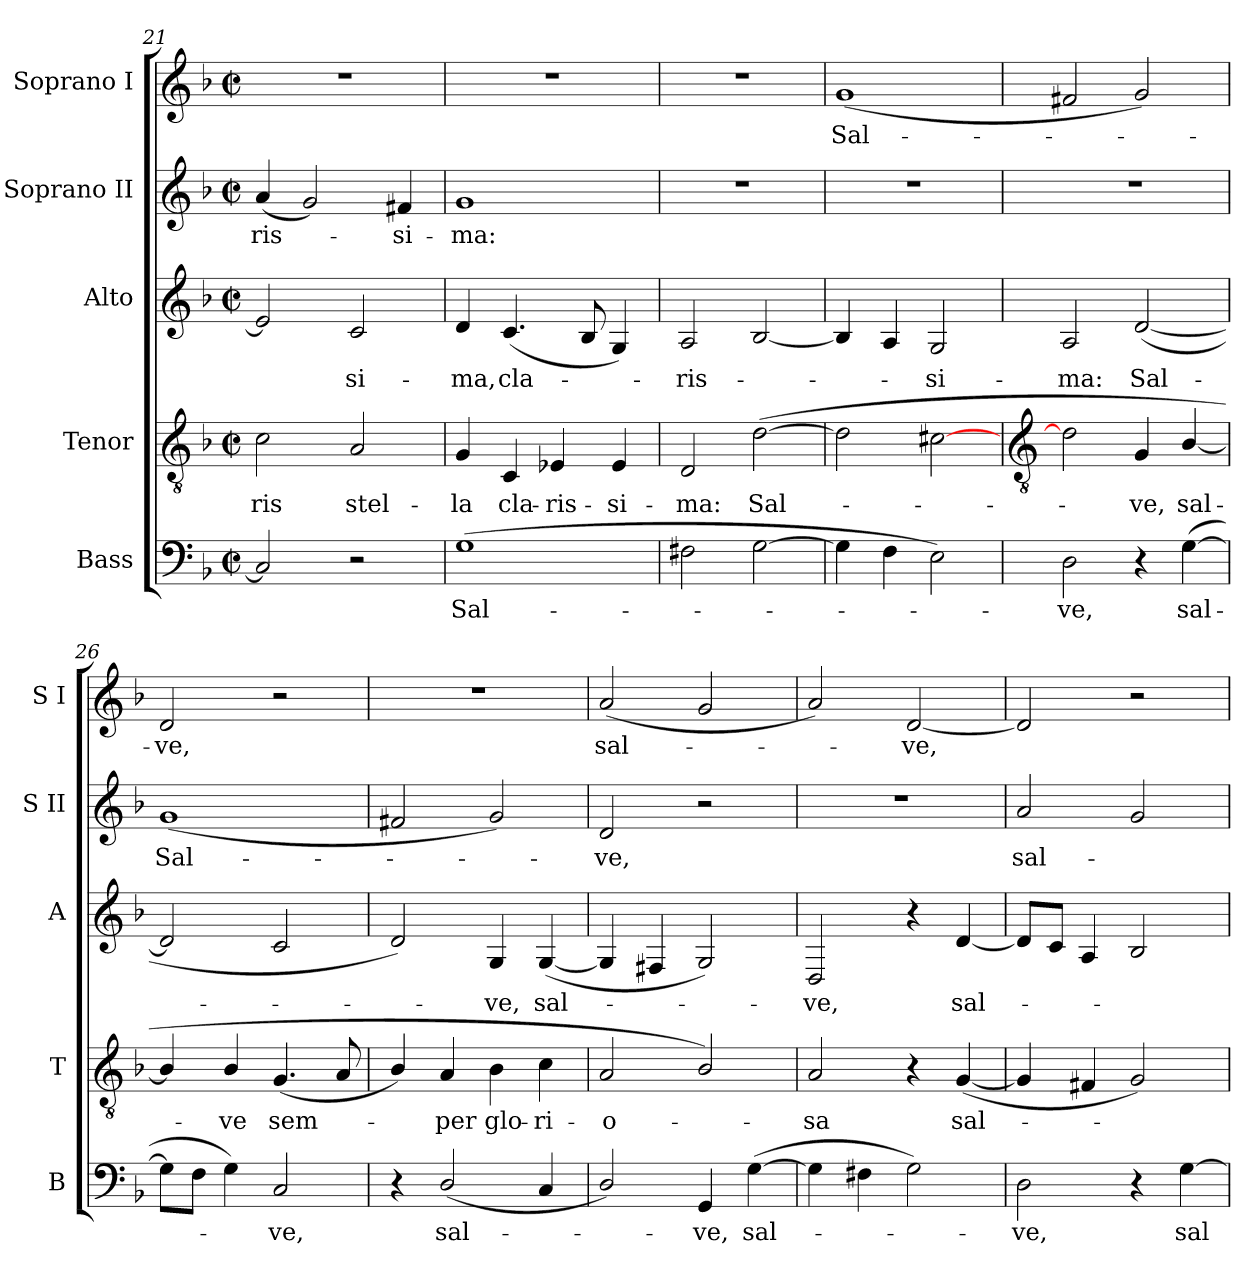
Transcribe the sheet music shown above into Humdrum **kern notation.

**kern	**text	**kern	**text	**kern	**text	**kern	**text	**kern	**text
*part5	*part5	*part4	*part4	*part3	*part3	*part2	*part2	*part1	*part1
*staff5	*staff5	*staff4	*staff4	*staff3	*staff3	*staff2	*staff2	*staff1	*staff1
*I"Bass	*	*I"Tenor	*	*I"Alto	*	*I"Soprano II	*	*I"Soprano I	*
*I'B	*	*I'T	*	*I'A	*	*I'S II	*	*I'S I	*
*clefF4	*	*clefGv2	*	*clefG2	*	*clefG2	*	*clefG2	*
*k[b-]	*	*k[b-]	*	*k[b-]	*	*k[b-]	*	*k[b-]	*
*F:	*	*F:	*	*F:	*	*F:	*	*F:	*
*M2/2	*	*M2/2	*	*M2/2	*	*M2/2	*	*M2/2	*
*met(c|)	*	*met(c|)	*	*met(c|)	*	*met(c|)	*	*met(c|)	*
=21	=21	=21	=21	=21	=21	=21	=21	=21	=21
!	!	!	!LO:LY:b	!	!	!	!LO:LY:b	!	!
2C]	.	2c	-ris	2e-]	.	(<4a	-ris-	1r	.
.	.	.	.	.	.	2g)	.	.	.
!	!	!	!LO:LY:b	!	!LO:LY:b	!	!	!	!
2r	.	2A	stel-	2c	si-	.	.	.	.
!	!	!	!	!	!	!	!LO:LY:b	!	!
.	.	.	.	.	.	4f#X	si-	.	.
=22	=22	=22	=22	=22	=22	=22	=22	=22	=22
!	!LO:LY:b	!	!LO:LY:b	!	!LO:LY:b	!	!LO:LY:b	!	!
(>1G	Sal-	4G	-la	4d	-ma,	1g	-ma:	1r	.
!	!	!	!LO:LY:b	!	!LO:LY:b	!	!	!	!
.	.	4C	cla-	(<4.c	cla-	.	.	.	.
!	!	!	!LO:LY:b	!	!	!	!	!	!
.	.	4E-X	-ris-	.	.	.	.	.	.
.	.	.	.	8B-	.	.	.	.	.
!	!	!	!LO:LY:b	!	!	!	!	!	!
.	.	4E-	-si-	4G)	.	.	.	.	.
=23	=23	=23	=23	=23	=23	=23	=23	=23	=23
!	!	!	!LO:LY:b	!	!LO:LY:b	!	!	!	!
2F#X	.	2D	-ma:	2A	ris-	1r	.	1r	.
!	!	!	!LO:LY:b	!	!	!	!	!	!
[2G	.	(<[2d	Sal-	[2B-	.	.	.	.	.
=24	=24	=24	=24	=24	=24	=24	=24	=24	=24
!	!	!	!	!	!	!	!	!	!LO:LY:b
4G]	.	2d]	.	4B-]	.	1r	.	(<1g	Sal-
4F	.	.	.	4A	.	.	.	.	.
!	!	!	!	!	!LO:LY:b	!	!	!	!
2E)	.	[2c#X	.	2G	si-	.	.	.	.
!!LO:LB:g=z
=25	=25	=25	=25	=25	=25	=25	=25	=25	=25
*	*	*clefGv2	*	*	*	*	*	*	*
!	!LO:LY:b	!	!	!	!LO:LY:b	!	!	!	!
2D	ve,	2d]	.	2A	-ma:	1r	.	2f#X	.
!	!	!	!LO:LY:b	!	!LO:LY:b	!	!	!	!
4r	.	4G	ve,	(<[2d	Sal-	.	.	2g)	.
!	!LO:LY:b	!	!LO:LY:b	!	!	!	!	!	!
(>[4G	sal-	[4B-/	sal-	.	.	.	.	.	.
=26	=26	=26	=26	=26	=26	=26	=26	=26	=26
!	!	!	!	!	!	!	!LO:LY:b	!	!LO:LY:b
8GL]	.	4B-/]	.	2d]	.	(<1g	Sal-	2d	ve,
8FJ	.	.	.	.	.	.	.	.	.
!	!	!	!LO:LY:b	!	!	!	!	!	!
4G)	.	4B-/	ve	.	.	.	.	.	.
!	!LO:LY:b	!	!LO:LY:b	!	!	!	!	!	!
2C	ve,	(<4.G	sem-	2c	.	.	.	2r	.
.	.	8A	.	.	.	.	.	.	.
=27	=27	=27	=27	=27	=27	=27	=27	=27	=27
4r	.	4B-/)	.	2d)	.	2f#X	.	1r	.
!	!LO:LY:b	!	!LO:LY:b	!	!	!	!	!	!
(<2D/	sal-	4A	per	.	.	.	.	.	.
!	!	!	!LO:LY:b	!	!LO:LY:b	!	!	!	!
.	.	4B-	glo-	4G	ve,	2g)	.	.	.
!	!	!	!LO:LY:b	!	!LO:LY:b	!	!	!	!
4C	.	4c	-ri-	(<[4G	sal-	.	.	.	.
=28	=28	=28	=28	=28	=28	=28	=28	=28	=28
!	!	!	!LO:LY:b	!	!	!	!LO:LY:b	!	!LO:LY:b
2D/)	.	2A	-o-	4G]	.	2d	ve,	(<2a	sal-
.	.	.	.	4F#X	.	.	.	.	.
!	!LO:LY:b	!	!	!	!	!	!	!	!
4GG	ve,	2B-/)	.	2G)	.	2r	.	2g	.
!	!LO:LY:b	!	!	!	!	!	!	!	!
(>[4G	sal-	.	.	.	.	.	.	.	.
=29	=29	=29	=29	=29	=29	=29	=29	=29	=29
!	!	!	!LO:LY:b	!	!LO:LY:b	!	!	!	!
4G]	.	2A	sa	2D	ve,	1r	.	2a)	.
4F#X	.	.	.	.	.	.	.	.	.
!	!	!	!	!	!	!	!	!	!LO:LY:b
2G)	.	4r	.	4r	.	.	.	[2d	ve,
!	!	!	!LO:LY:b	!	!LO:LY:b	!	!	!	!
.	.	(<[4G	sal-	[4d	sal-	.	.	.	.
=30	=30	=30	=30	=30	=30	=30	=30	=30	=30
!	!LO:LY:b	!	!	!	!	!	!LO:LY:b	!	!
2D	ve,	4G]	.	8dL]	.	2a	sal-	2d]	.
.	.	.	.	8cJ	.	.	.	.	.
.	.	4F#X	.	4A	.	.	.	.	.
4r	.	2G)	.	2B-	.	2g	.	2r	.
!	!LO:LY:b	!	!	!	!	!	!	!	!
[4G	sal-	.	.	.	.	.	.	.	.
=	=	=	=	=	=	=	=	=	=
*-	*-	*-	*-	*-	*-	*-	*-	*-	*-
